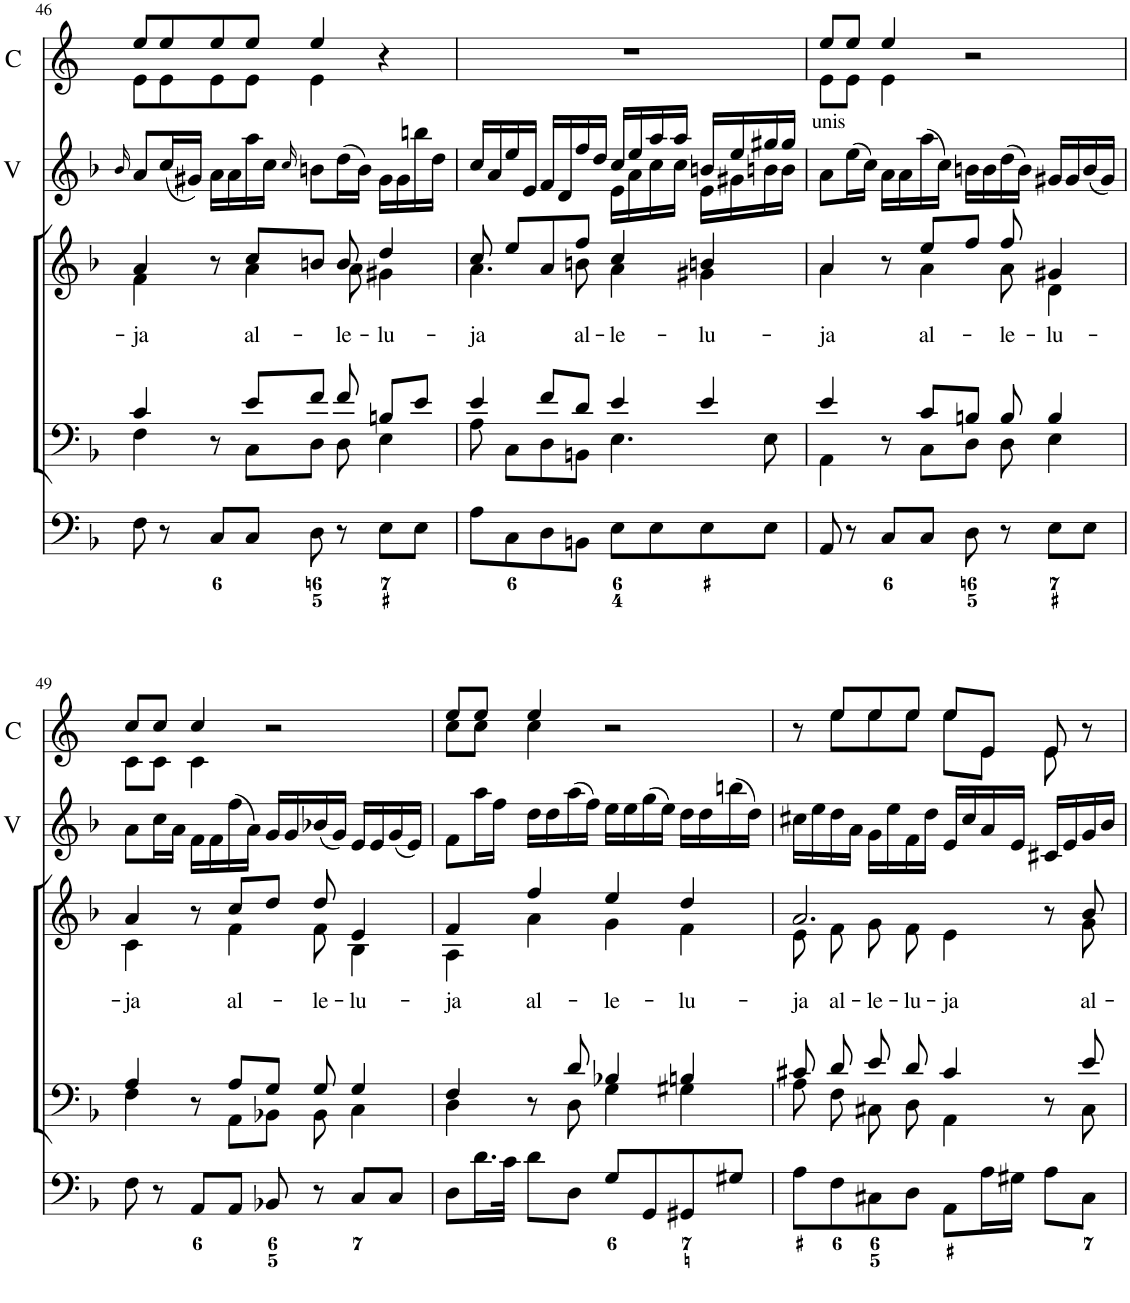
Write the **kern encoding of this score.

**kern	**kern	**kern	**text	**kern	**kern	**kern	**kern
*part7	*part6	*part5	*part5	*part4	*part3	*part2	*part1
*staff7	*staff6	*staff5	*staff5	*staff4	*staff3	*staff2	*staff1
*I"Organ	*I"Voice	*I"Voice	*	*I"Violin	*I"Violin	*I"2 Violini	*I"Corni in F
*	*	*	*	*I'Vln.	*I'Vln.	*I'V	*I'C
!!LO:PB:g=z
*clefF4	*clefF4	*clefG2	*	*clefG2	*clefG2	*clefG2	*clefG2
*	*	*	*	*	*	*	*Trd4c7
*k[b-]	*k[b-]	*k[b-]	*	*k[b-]	*k[b-]	*k[b-]	*k[]
*M4/4	*M4/4	*M4/4	*	*M4/4	*M4/4	*M4/4	*M4/4
*met(c)	*met(c)	*met(c)	*	*met(c)	*met(c)	*met(c)	*met(c)
=46	=46	=46	=46	=46	=46	=46	=46
.	.	.	.	16qb-	16qb-	16qb-/	.
*	*^	*^	*	*	*	*	*
!	!	!	!	!	!LO:LY:b	!	!	!	!
*	*	*	*	*	*	*	*	*	*^
8F\	4c/	4F\	4a/	4f\	-ja	8a/L	8a/L	8a/L	8ee/L	8e\L
8r	.	.	.	.	.	(16cc/L	(16cc/L	(16cc/L	8ee/	8e\
.	.	.	.	.	.	16g#X/JJ)	16g#X/JJ)	16g#X/JJ)	.	.
8C/L	8r	8ryy	8r	8ryy	.	16a\LL	16a\LL	16a\LL	8ee/	8e\
.	.	.	.	.	.	16a\J	16a\J	16a\	.	.
!	!	!	!	!	!LO:LY:b	!	!	!	!	!
8C/J	8e/L	8C\L	8cc/L	4a\	al-	16aa\L	16aa\L	16aa\	8ee/J	8e\J
.	.	.	.	.	.	16cc\JJ	16cc\JJ	16cc\JJ	.	.
.	.	.	.	.	.	16qcc	16qcc	16qcc/	.	.
8D\	8f/J	8D\J	8bn/J	.	.	8bn\L	8bn\L	8bn\L	4ee/	4e\
!	!	!	!	!	!LO:LY:b	!	!	!	!	!
8r	8f/	8D\	8b/	8a\	-le-	(16dd\L	(16dd\L	(16dd\L	.	.
.	.	.	.	.	.	16b\JJ)	16b\JJ)	16b\JJ)	.	.
!	!	!	!	!	!LO:LY:b	!	!	!	!	!
8E\L	8Bn/L	4E\	4dd/	4g#X\	-lu-	16g#\LL	16g#\LL	16g#\LL	4r	4ryy
.	.	.	.	.	.	16g#\J	16g#\J	16g#\	.	.
8E\J	8e/J	.	.	.	.	16bbn\L	16bbn\L	16bbn\	.	.
.	.	.	.	.	.	16dd\JJ	16dd\JJ	16dd\JJ	.	.
*	*	*	*	*	*	*	*	*	*v	*v
=47	=47	=47	=47	=47	=47	=47	=47	=47	=47
!	!	!	!	!	!LO:LY:b	!	!	!	!
*	*	*	*	*	*	*	*	*^	*
8A\L	4e/	8A\	8cc/	4.a\	-ja	16cc/LL	16cc/LL	16cc/LL	2ryy	1r
.	.	.	.	.	.	16a/J	16a/J	16a/	.	.
8C\	.	8C\L	8ee/L	.	.	16ee/L	16ee/L	16ee/	.	.
.	.	.	.	.	.	16e/JJ	16e/JJ	16e/JJ	.	.
8D\	8f/L	8D\	8a/	.	.	16f/LL	16f/LL	16f/LL	.	.
.	.	.	.	.	.	16d/J	16d/J	16d/	.	.
!	!	!	!	!	!LO:LY:b	!	!	!	!	!
8BBn\J	8d/J	8BBn\J	8ff/J	8bn\	al-	16ff/L	16ff/L	16ff/	.	.
.	.	.	.	.	.	16dd/JJ	16dd/JJ	16dd/JJ	.	.
!	!	!	!	!	!LO:LY:b	!	!	!	!	!
8E\L	4e/	4.E\	4cc/	4a\	-le-	16e/LL	16cc\LL	16cc/LL	16e\LL	.
.	.	.	.	.	.	16a/J	16ee\J	16ee/	16a\	.
8E\	.	.	.	.	.	16cc/L	16aa\L	16aa/	16cc\	.
.	.	.	.	.	.	16cc/JJ	16aa\JJ	16aa/JJ	16cc\JJ	.
!	!	!	!	!	!LO:LY:b	!	!	!	!	!
8E\	4e/	.	4bn/	4g#X\	-lu-	16e/LL	16bn\LL	16bn/LL	16e\LL	.
.	.	.	.	.	.	16g#X/J	16ee\J	16ee/	16g#X\	.
8E\J	.	8E\	.	.	.	16bn/L	16gg#X\L	16gg#X/	16bn\	.
.	.	.	.	.	.	16b/JJ	16gg#\JJ	16gg#/JJ	16b\JJ	.
=48	=48	=48	=48	=48	=48	=48	=48	=48	=48	=48
!	!	!	!	!	!	!	!	!LO:TX:a:t=unis	!	!
!	!	!	!	!	!	!	!LO:TX:a:t=unis	!	!	!
!	!	!	!	!	!	!LO:TX:a:t=unis	!	!	!	!
!	!	!	!	!	!LO:LY:b	!	!	!	!	!
*	*	*	*	*	*	*	*	*v	*v	*^
8AA/	4e/	4AA\	4a/	4a\	-ja	8a\L	8a\L	8a\L	8ee/L	8e\L
8r	.	.	.	.	.	(16ee\L	(16ee\L	(16ee\L	8ee/J	8e\J
.	.	.	.	.	.	16cc\JJ)	16cc\JJ)	16cc\JJ)	.	.
8C/L	8r	8ryy	8r	8ryy	.	16a\LL	16a\LL	16a\LL	4ee/	4e\
.	.	.	.	.	.	16a\J	16a\J	16a\	.	.
!	!	!	!	!	!LO:LY:b	!	!	!	!	!
8C/J	8c/L	8C\L	8ee/L	4a\	al-	(16aa\L	(16aa\L	(16aa\	.	.
.	.	.	.	.	.	16cc\JJ)	16cc\JJ)	16cc\JJ)	.	.
8D\	8Bn/J	8D\J	8ff/J	.	.	16bn\LL	16bn\LL	16bn\LL	2r	2ryy
.	.	.	.	.	.	16b\J	16b\J	16b\	.	.
!	!	!	!	!	!LO:LY:b	!	!	!	!	!
8r	8B/	8D\	8ff/	8a\	-le-	(16dd\L	(16dd\L	(16dd\	.	.
.	.	.	.	.	.	16b\JJ)	16b\JJ)	16b\JJ)	.	.
!	!	!	!	!	!LO:LY:b	!	!	!	!	!
8E\L	4B/	4E\	4g#X/	4d\	-lu-	16g#X/LL	16g#X/LL	16g#X/LL	.	.
.	.	.	.	.	.	16g#/J	16g#/J	16g#/	.	.
8E\J	.	.	.	.	.	(16b/L	(16b/L	(16b/	.	.
.	.	.	.	.	.	16g#/JJ)	16g#/JJ)	16g#/JJ)	.	.
!!LO:LB:g=z	!!
=49	=49	=49	=49	=49	=49	=49	=49	=49	=49	=49
!	!	!	!	!	!LO:LY:b	!	!	!	!	!
8F\	4A/	4F\	4a/	4c\	-ja	8a/L	8a/L	8a\L	8cc/L	8c\L
8r	.	.	.	.	.	16cc/L	16cc/L	16cc\L	8cc/J	8c\J
.	.	.	.	.	.	16a/JJ	16a/JJ	16a\JJ	.	.
8AA/L	8r	8ryy	8r	8ryy	.	16f/LL	16f/LL	16f\LL	4cc/	4c\
.	.	.	.	.	.	16f/J	16f/J	16f\	.	.
!	!	!	!	!	!LO:LY:b	!	!	!	!	!
8AA/J	8A/L	8AA\L	8cc/L	4f\	al-	(16ff/L	(16ff/L	(16ff\	.	.
.	.	.	.	.	.	16a/JJ)	16a/JJ)	16a\JJ)	.	.
8BB-X/	8G/J	8BB-X\J	8dd/J	.	.	16g/LL	16g/LL	16g/LL	2r	2ryy
.	.	.	.	.	.	16g/J	16g/J	16g/	.	.
!	!	!	!	!	!LO:LY:b	!	!	!	!	!
8r	8G/	8BB-\	8dd/	8f\	-le-	(16b-X/L	(16b-X/L	(16b-X/	.	.
.	.	.	.	.	.	16g/JJ)	16g/JJ)	16g/JJ)	.	.
!	!	!	!	!	!LO:LY:b	!	!	!	!	!
8C/L	4G/	4C\	4e/	4B-\	-lu-	16e/LL	16e/LL	16e/LL	.	.
.	.	.	.	.	.	16e/J	16e/J	16e/	.	.
8C/J	.	.	.	.	.	(16g/L	(16g/L	(16g/	.	.
.	.	.	.	.	.	16e/JJ)	16e/JJ)	16e/JJ)	.	.
=50	=50	=50	=50	=50	=50	=50	=50	=50	=50	=50
!	!	!	!	!	!LO:LY:b	!	!	!	!	!
8D\L	4F/	4D\	4f/	4A\	-ja	8f\L	8f\L	8f\L	8ee/L	8cc\L
16.d\L	.	.	.	.	.	16aa\L	16aa\L	16aa\L	8ee/J	8cc\J
.	.	.	.	.	.	16ff\JJ	16ff\JJ	16ff\JJ	.	.
32c\JJk	.	.	.	.	.	.	.	.	.	.
!	!	!	!	!	!LO:LY:b	!	!	!	!	!
8d\L	8r	8ryy	4ff/	4a\	al-	16dd\LL	16dd\LL	16dd\LL	4ee/	4cc\
.	.	.	.	.	.	16dd\J	16dd\J	16dd\	.	.
8D\J	8d/	8D\	.	.	.	(16aa\L	(16aa\L	(16aa\	.	.
.	.	.	.	.	.	16ff\JJ)	16ff\JJ)	16ff\JJ)	.	.
!	!	!	!	!	!LO:LY:b	!	!	!	!	!
8G/L	4B-X/	4G\	4ee/	4g\	-le-	16ee\LL	16ee\LL	16ee\LL	2r	2ryy
.	.	.	.	.	.	16ee\J	16ee\J	16ee\	.	.
8GG/	.	.	.	.	.	(16gg\L	(16gg\L	(16gg\	.	.
.	.	.	.	.	.	16ee\JJ)	16ee\JJ)	16ee\JJ)	.	.
!	!	!	!	!	!LO:LY:b	!	!	!	!	!
8GG#X/	4Bn/	4G#X\	4dd/	4f\	-lu-	16dd\LL	16dd\LL	16dd\LL	.	.
.	.	.	.	.	.	16dd\J	16dd\J	16dd\	.	.
8G#X/J	.	.	.	.	.	(16bbn\L	(16bbn\L	(16bbn\	.	.
.	.	.	.	.	.	16dd\JJ)	16dd\JJ)	16dd\JJ)	.	.
=51	=51	=51	=51	=51	=51	=51	=51	=51	=51	=51
!	!	!	!	!	!LO:LY:b	!	!	!	!	!
8A\L	8c#X/	8A\	2.a/	8e\	-ja	16cc#X\LL	16cc#X\LL	16cc#X\LL	8r	8ryy
.	.	.	.	.	.	16ee\J	16ee\J	16ee\	.	.
!	!	!	!	!	!LO:LY:b	!	!	!	!	!
8F\	8d/	8F\	.	8f\	al-	16dd\L	16dd\L	16dd\	8ee/L	8ee\L
.	.	.	.	.	.	16a\JJ	16a\JJ	16a\JJ	.	.
!	!	!	!	!	!LO:LY:b	!	!	!	!	!
8C#X\	8e/	8C#X\	.	8g\	-le-	16g\LL	16g\LL	16g\LL	8ee/	8ee\
.	.	.	.	.	.	16ee\J	16ee\J	16ee\	.	.
!	!	!	!	!	!LO:LY:b	!	!	!	!	!
8D\J	8d/	8D\	.	8f\	-lu-	16f\L	16f\L	16f\	8ee/J	8ee\J
.	.	.	.	.	.	16dd\JJ	16dd\JJ	16dd\JJ	.	.
!	!	!	!	!	!LO:LY:b	!	!	!	!	!
8AA\L	4c#/	4AA\	.	4e\	-ja	16e/LL	16e/LL	16e/LL	8ee/L	8ee\L
.	.	.	.	.	.	16cc#/J	16cc#/J	16cc#/	.	.
16A\L	.	.	.	.	.	16a/L	16a/L	16a/	8e/J	8e\J
16G#X\JJ	.	.	.	.	.	16e/JJ	16e/JJ	16e/JJ	.	.
8A\L	8r	8ryy	8r	8ryy	.	16c#X/LL	16c#X/LL	16c#X/LL	8e/	8e\
.	.	.	.	.	.	16e/J	16e/J	16e/	.	.
!	!	!	!	!	!LO:LY:b	!	!	!	!	!
8C#\J	8e/	8C#\	8b-/	8g\	al-	16g/L	16g/L	16g/	8r	8ryy
.	.	.	.	.	.	16b-/JJ	16b-/JJ	16b-/JJ	.	.
*	*v	*v	*	*	*	*	*	*	*v	*v
*	*	*v	*v	*	*	*	*	*
=	=	=	=	=	=	=	=
*-	*-	*-	*-	*-	*-	*-	*-
